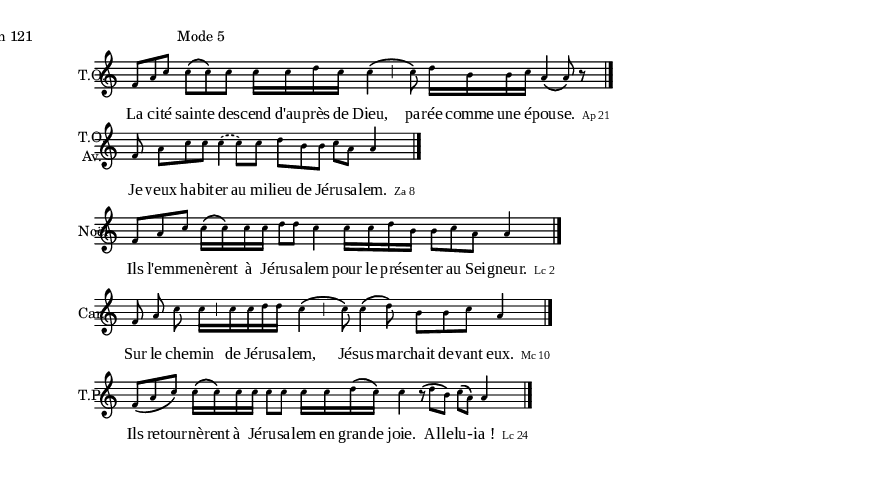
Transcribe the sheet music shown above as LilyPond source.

\version "2.14.0"
 \include "definitions.ly"
 \markup { \hspace #-10 \fill-line { "Psalm 121" "Mode 5" \null \null } }
\noPageBreak

\relative c' { 
	\new Staff {
		\cadenzaOn
		\set Staff.instrumentName = \markup{ \center-column { T.O. } }
		
		\times 2/3 { f8[ a c] }  \times 2/3 { c[\( c\) c] } c16[ c d c] \times 2/3 { c4\( \pespace \cesure \pespace c8\) } d16[ b b c] \times 2/3 { a4\(  a8\) } r8
		
		
		
		\endBar
	}

	\addlyrics {
		La ci -- té sain -- te des -- cend d'au -- près de Dieu, pa -- rée comme une é -- pou -- se.
		\markup { \citation #"Ap 21" } }
	
	
}
\relative c' { 
	\new Staff {
		\cadenzaOn
		\set Staff.instrumentName = \markup{ \center-column { T.O. Av. } }
		
		f8 \times 2/3 { a[ c c] } \slurDashed c4( \pespace c8)[ c] \times 2/3 { d[ b b] } c[ a] a4

		
		
		
		\endBar
	}

	\addlyrics {
		Je veux ha -- bit -- er au mi -- lieu de Jé -- ru -- sa -- lem.
		\markup { \citation #"Za 8" } }
	
	
}


\relative c' { 
	\new Staff {
		\cadenzaOn
		\set Staff.instrumentName = \markup{ \center-column { Noël } }
			
		\times 2/3 { f8[ a c] } c16[\( c\) c c] d8[ d] c4 \pespace c16[ c d b] \times 2/3 { b8[ c a] } a4

		
		\endBar
	}

	\addlyrics {
		Ils l'em -- me -- nè -- rent " à" Jé -- ru -- sa -- lem pour le pré -- sen -- ter au Sei -- gneur.
		\markup { \citation #"Lc 2" } }
	
	
}
\relative c' { 
	\new Staff {
		\cadenzaOn
		\set Staff.instrumentName = \markup{ \center-column { Car. } }
		
		\times 2/3 { f8 a c] } 
		\times 2/5 { c16[ \cesure \pespace c c d d] } 
		\times 2/3 { c4\(\pespace \cesure \pespace c8\) } \times 2/3 { c4\(  d8\) } \times 2/3 { b8[ b c] } a4
		
		
		
		\endBar
	}

	\addlyrics {
		Sur le che -- min de Jé -- ru -- sa -- lem, Jé -- sus mar -- chait de -- vant eux.
		\markup { \citation #"Mc 10" } }
	
	
}
\relative c' { 
	\new Staff {
		\cadenzaOn
		\set Staff.instrumentName = \markup{ \center-column { T.P. } }
		
		\times 2/3 { f8[\( a c\)] } c16[\( c\) c c] c8[ c] c16[ c d\( c\)] c4 
		
\espall \pespace
		\times 2/3 { r
8\( d[  b\)] } c[\( a\)] a4
		
		
		
		\endBar
	}

	\addlyrics {
		Ils re -- tour -- nè -- rent à  Jé -- ru -- sa -- lem en gran -- de joie. Al -- le -- lu -- - -- "ia !"
		\markup { \citation #"Lc 24" } }
	
	
}
